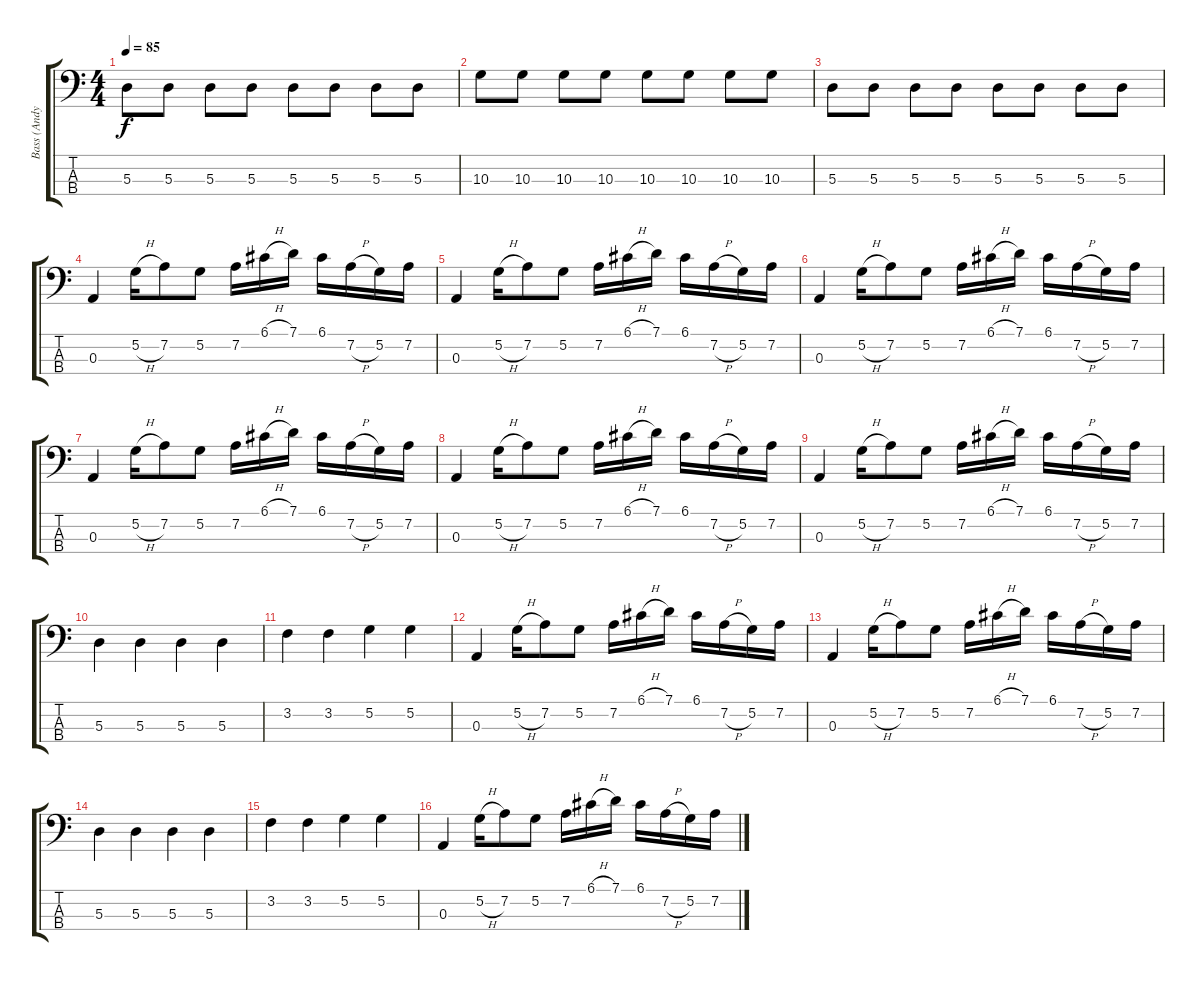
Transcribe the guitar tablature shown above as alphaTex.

\track ("Bass (Andy Bell)" "Bass (Andy") {instrument electricbassfinger}
\staff {score tabs}
\tuning (G2 D2 A1 E1) {hide}
\ts (4 4)
\tempo 85
\clef f4
\ks c
5.3.8{dy f} 5.3.8 5.3.8 5.3.8 5.3.8 5.3.8 5.3.8 5.3.8 |
10.3.8 10.3.8 10.3.8 10.3.8 10.3.8 10.3.8 10.3.8 10.3.8 |
5.3.8 5.3.8 5.3.8 5.3.8 5.3.8 5.3.8 5.3.8 5.3.8 |
0.3.4 5.2{h}.16 7.2.8 5.2.8 7.2.16 6.1{h}.16 7.1.16 6.1.16 7.2{h}.16 5.2.16 7.2.16 |
0.3.4 5.2{h}.16 7.2.8 5.2.8 7.2.16 6.1{h}.16 7.1.16 6.1.16 7.2{h}.16 5.2.16 7.2.16 |
0.3.4 5.2{h}.16 7.2.8 5.2.8 7.2.16 6.1{h}.16 7.1.16 6.1.16 7.2{h}.16 5.2.16 7.2.16 |
0.3.4 5.2{h}.16 7.2.8 5.2.8 7.2.16 6.1{h}.16 7.1.16 6.1.16 7.2{h}.16 5.2.16 7.2.16 |
0.3.4 5.2{h}.16 7.2.8 5.2.8 7.2.16 6.1{h}.16 7.1.16 6.1.16 7.2{h}.16 5.2.16 7.2.16 |
0.3.4 5.2{h}.16 7.2.8 5.2.8 7.2.16 6.1{h}.16 7.1.16 6.1.16 7.2{h}.16 5.2.16 7.2.16 |
5.3.4 5.3.4 5.3.4 5.3.4 |
3.2.4 3.2.4 5.2.4 5.2.4 |
0.3.4 5.2{h}.16 7.2.8 5.2.8 7.2.16 6.1{h}.16 7.1.16 6.1.16 7.2{h}.16 5.2.16 7.2.16 |
0.3.4 5.2{h}.16 7.2.8 5.2.8 7.2.16 6.1{h}.16 7.1.16 6.1.16 7.2{h}.16 5.2.16 7.2.16 |
5.3.4 5.3.4 5.3.4 5.3.4 |
3.2.4 3.2.4 5.2.4 5.2.4 |
0.3.4 5.2{h}.16 7.2.8 5.2.8 7.2.16 6.1{h}.16 7.1.16 6.1.16 7.2{h}.16 5.2.16 7.2.16
